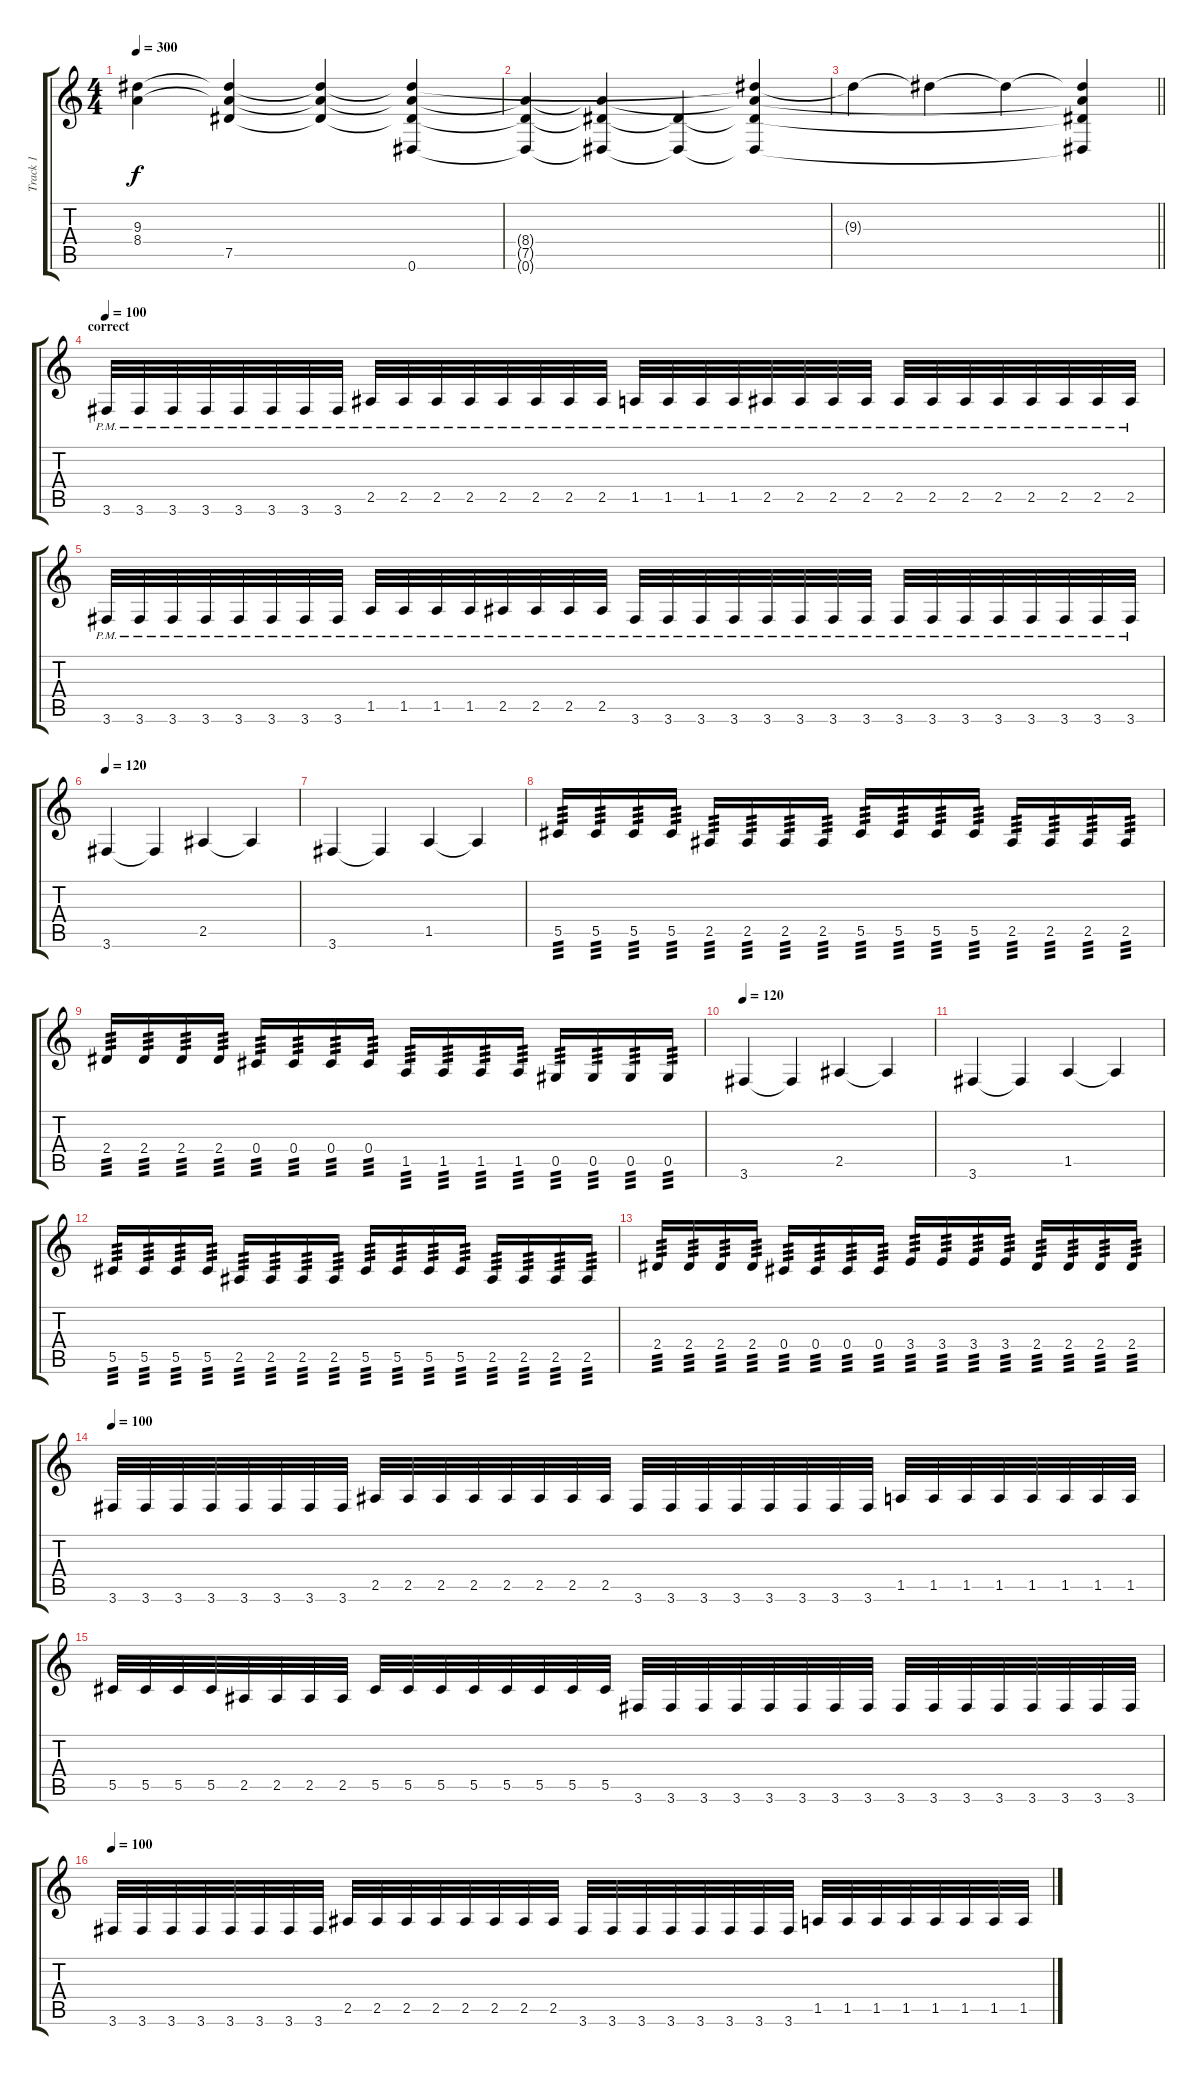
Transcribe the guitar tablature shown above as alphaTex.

\track ("Track 1" "Track 1") {instrument distortionguitar}
\staff {score tabs}
\tuning (Eb4 Bb3 Gb3 Db3 Ab2 Eb2) {hide}
\ts (4 4)
\tempo 300
\clef g2
\ks c
(9.3{t} 8.4{t}).4{dy f} (9.3{t} 8.4{t} 7.5{t}).4 (9.3{t} 8.4{t} 7.5{t}).4 (9.3{t} 8.4{t} 7.5{t} 0.6{t}).4 |
(8.4{t} 7.5{t} 0.6{t}).4 (8.4{t} 7.5{t} 0.6{t}).4 (7.5{t} 0.6{t}).4 (9.3{t} 8.4{t} 7.5{t} 0.6{t}).4 |
\barLineRight lightlight
9.3{t}.4 9.3{t}.4 9.3{t}.4 (9.3{t} 8.4{t} 7.5{t} 0.6{t}).4 |
\section ("" "correct")
\tempo 80
\tempo 100
3.6{pm}.32{volume 13} 3.6{pm}.32 3.6{pm}.32 3.6{pm}.32 3.6{pm}.32 3.6{pm}.32 3.6{pm}.32 3.6{pm}.32 2.5{pm}.32 2.5{pm}.32 2.5{pm}.32 2.5{pm}.32 2.5{pm}.32 2.5{pm}.32 2.5{pm}.32 2.5{pm}.32 1.5{pm}.32 1.5{pm}.32 1.5{pm}.32 1.5{pm}.32 2.5{pm}.32 2.5{pm}.32 2.5{pm}.32 2.5{pm}.32 2.5{pm}.32 2.5{pm}.32 2.5{pm}.32 2.5{pm}.32 2.5{pm}.32 2.5{pm}.32 2.5{pm}.32 2.5{pm}.32 |
3.6{pm}.32 3.6{pm}.32 3.6{pm}.32 3.6{pm}.32 3.6{pm}.32 3.6{pm}.32 3.6{pm}.32 3.6{pm}.32 1.5{pm}.32 1.5{pm}.32 1.5{pm}.32 1.5{pm}.32 2.5{pm}.32 2.5{pm}.32 2.5{pm}.32 2.5{pm}.32 3.6{pm}.32 3.6{pm}.32 3.6{pm}.32 3.6{pm}.32 3.6{pm}.32 3.6{pm}.32 3.6{pm}.32 3.6{pm}.32 3.6{pm}.32 3.6{pm}.32 3.6{pm}.32 3.6{pm}.32 3.6{pm}.32 3.6{pm}.32 3.6{pm}.32 3.6{pm}.32 |
\tempo 120
3.6.4 3.6{t}.4 2.5.4 2.5{t}.4 |
3.6.4 3.6{t}.4 1.5.4 1.5{t}.4 |
5.5.16{tp 3} 5.5.16{tp 3} 5.5.16{tp 3} 5.5.16{tp 3} 2.5.16{tp 3} 2.5.16{tp 3} 2.5.16{tp 3} 2.5.16{tp 3} 5.5.16{tp 3} 5.5.16{tp 3} 5.5.16{tp 3} 5.5.16{tp 3} 2.5.16{tp 3} 2.5.16{tp 3} 2.5.16{tp 3} 2.5.16{tp 3} |
2.4.16{tp 3} 2.4.16{tp 3} 2.4.16{tp 3} 2.4.16{tp 3} 0.4.16{tp 3} 0.4.16{tp 3} 0.4.16{tp 3} 0.4.16{tp 3} 1.5.16{tp 3} 1.5.16{tp 3} 1.5.16{tp 3} 1.5.16{tp 3} 0.5.16{tp 3} 0.5.16{tp 3} 0.5.16{tp 3} 0.5.16{tp 3} |
\tempo 120
3.6.4 3.6{t}.4 2.5.4 2.5{t}.4 |
3.6.4 3.6{t}.4 1.5.4 1.5{t}.4 |
5.5.16{tp 3} 5.5.16{tp 3} 5.5.16{tp 3} 5.5.16{tp 3} 2.5.16{tp 3} 2.5.16{tp 3} 2.5.16{tp 3} 2.5.16{tp 3} 5.5.16{tp 3} 5.5.16{tp 3} 5.5.16{tp 3} 5.5.16{tp 3} 2.5.16{tp 3} 2.5.16{tp 3} 2.5.16{tp 3} 2.5.16{tp 3} |
2.4.16{tp 3} 2.4.16{tp 3} 2.4.16{tp 3} 2.4.16{tp 3} 0.4.16{tp 3} 0.4.16{tp 3} 0.4.16{tp 3} 0.4.16{tp 3} 3.4.16{tp 3} 3.4.16{tp 3} 3.4.16{tp 3} 3.4.16{tp 3} 2.4.16{tp 3} 2.4.16{tp 3} 2.4.16{tp 3} 2.4.16{tp 3} |
\tempo 100
3.6.32 3.6.32 3.6.32 3.6.32 3.6.32 3.6.32 3.6.32 3.6.32 2.5.32 2.5.32 2.5.32 2.5.32 2.5.32 2.5.32 2.5.32 2.5.32 3.6.32 3.6.32 3.6.32 3.6.32 3.6.32 3.6.32 3.6.32 3.6.32 1.5.32 1.5.32 1.5.32 1.5.32 1.5.32 1.5.32 1.5.32 1.5.32 |
5.5.32 5.5.32 5.5.32 5.5.32 2.5.32 2.5.32 2.5.32 2.5.32 5.5.32 5.5.32 5.5.32 5.5.32 5.5.32 5.5.32 5.5.32 5.5.32 3.6.32 3.6.32 3.6.32 3.6.32 3.6.32 3.6.32 3.6.32 3.6.32 3.6.32 3.6.32 3.6.32 3.6.32 3.6.32 3.6.32 3.6.32 3.6.32 |
\tempo 100
3.6.32 3.6.32 3.6.32 3.6.32 3.6.32 3.6.32 3.6.32 3.6.32 2.5.32 2.5.32 2.5.32 2.5.32 2.5.32 2.5.32 2.5.32 2.5.32 3.6.32 3.6.32 3.6.32 3.6.32 3.6.32 3.6.32 3.6.32 3.6.32 1.5.32 1.5.32 1.5.32 1.5.32 1.5.32 1.5.32 1.5.32 1.5.32
